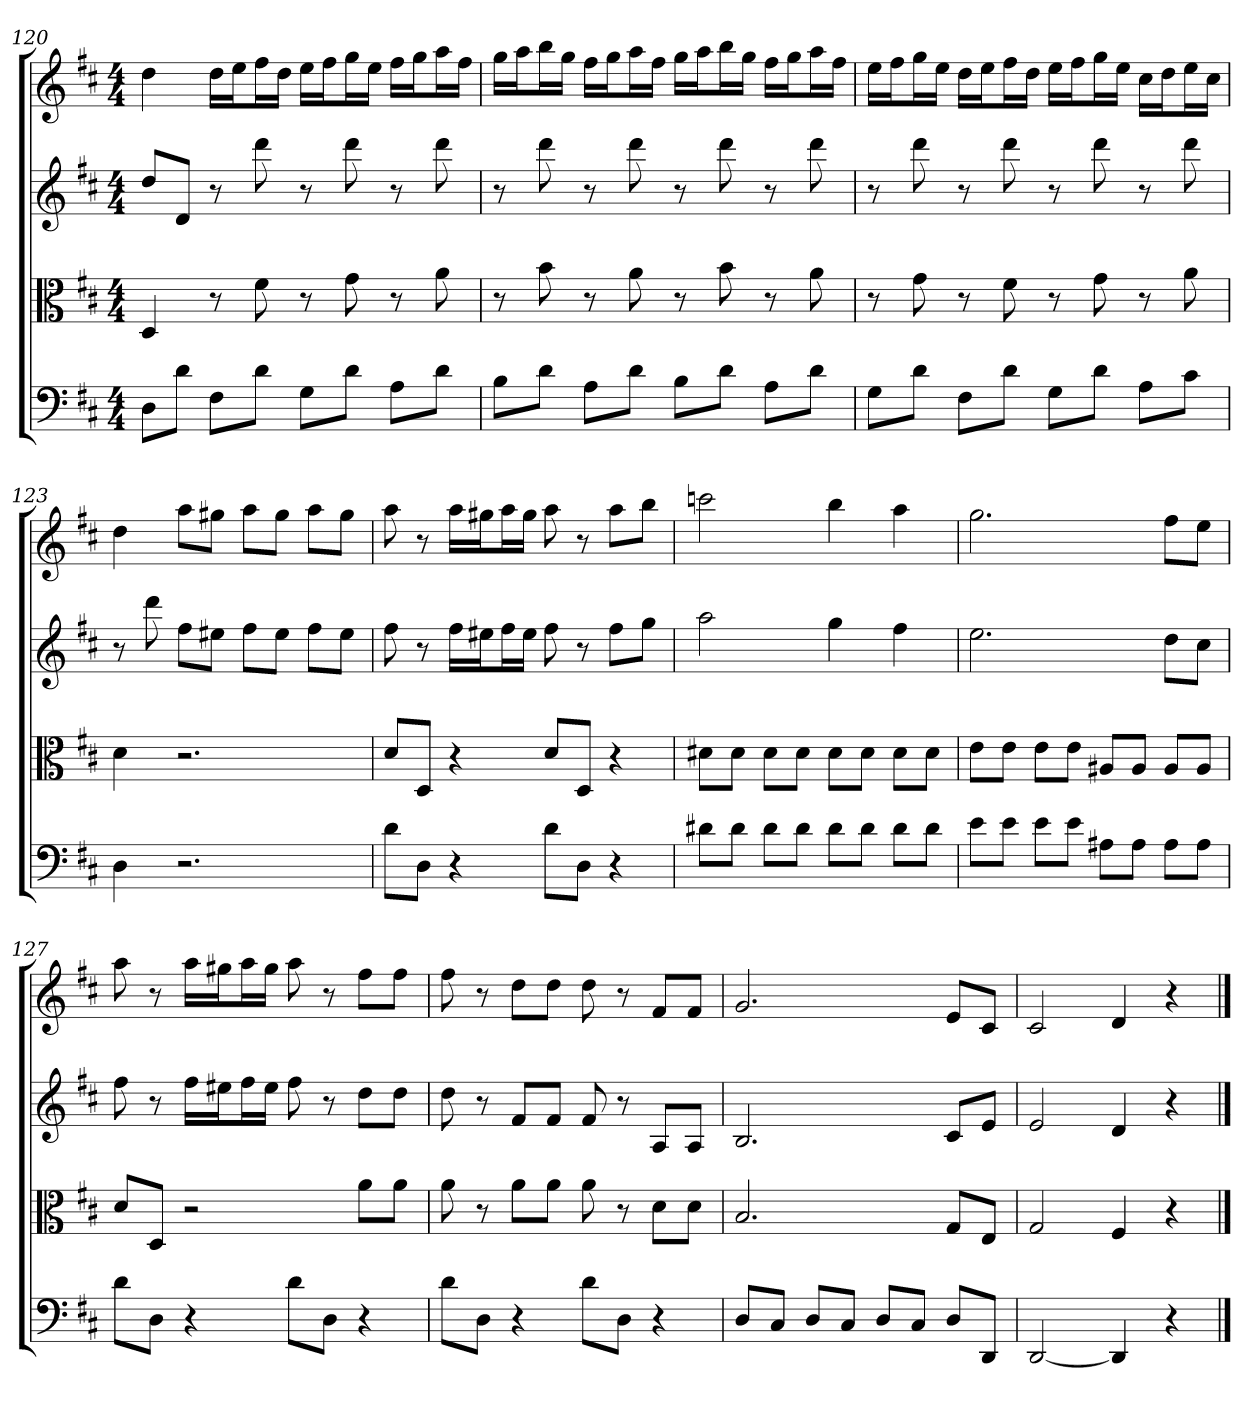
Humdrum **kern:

**kern	**kern	**kern	**kern
*part4	*part3	*part2	*part1
*staff4	*staff3	*staff2	*staff1
*clefF4	*clefC3	*clefG2	*clefG2
*k[f#c#]	*k[f#c#]	*k[f#c#]	*k[f#c#]
*D:	*D:	*D:	*D:
*M4/4	*M4/4	*M4/4	*M4/4
=120	=120	=120	=120
8D\L	4D	8dd/L	4dd
8d\J	.	8d/J	.
8F#\L	8r	8r	16dd\LL
.	.	.	16ee\J
8d\J	8f#	8ddd	16ff#\L
.	.	.	16dd\JJ
8G\L	8r	8r	16ee\LL
.	.	.	16ff#\J
8d\J	8g	8ddd	16gg\L
.	.	.	16ee\JJ
8A\L	8r	8r	16ff#\LL
.	.	.	16gg\J
8d\J	8a	8ddd	16aa\L
.	.	.	16ff#\JJ
=121	=121	=121	=121
8B\L	8r	8r	16gg\LL
.	.	.	16aa\J
8d\J	8b	8ddd	16bb\L
.	.	.	16gg\JJ
8A\L	8r	8r	16ff#\LL
.	.	.	16gg\J
8d\J	8a	8ddd	16aa\L
.	.	.	16ff#\JJ
8B\L	8r	8r	16gg\LL
.	.	.	16aa\J
8d\J	8b	8ddd	16bb\L
.	.	.	16gg\JJ
8A\L	8r	8r	16ff#\LL
.	.	.	16gg\J
8d\J	8a	8ddd	16aa\L
.	.	.	16ff#\JJ
=122	=122	=122	=122
8G\L	8r	8r	16ee\LL
.	.	.	16ff#\J
8d\J	8g	8ddd	16gg\L
.	.	.	16ee\JJ
8F#\L	8r	8r	16dd\LL
.	.	.	16ee\J
8d\J	8f#	8ddd	16ff#\L
.	.	.	16dd\JJ
8G\L	8r	8r	16ee\LL
.	.	.	16ff#\J
8d\J	8g	8ddd	16gg\L
.	.	.	16ee\JJ
8A\L	8r	8r	16cc#\LL
.	.	.	16dd\J
8c#\J	8a	8ddd	16ee\L
.	.	.	16cc#\JJ
=123	=123	=123	=123
4D	4d	8r	4dd
.	.	8ddd	.
2.r	2.r	8ff#\L	8aa\L
.	.	8ee#X\J	8gg#X\J
.	.	8ff#\L	8aa\L
.	.	8ee#\J	8gg#\J
.	.	8ff#\L	8aa\L
.	.	8ee#\J	8gg#\J
=124	=124	=124	=124
8d\L	8d/L	8ff#	8aa
8D\J	8D/J	8r	8r
4r	4r	16ff#\LL	16aa\LL
.	.	16ee#X\J	16gg#X\J
.	.	16ff#\L	16aa\L
.	.	16ee#\JJ	16gg#\JJ
8d\L	8d/L	8ff#	8aa
8D\J	8D/J	8r	8r
4r	4r	8ff#\L	8aa\L
.	.	8gg\J	8bb\J
=125	=125	=125	=125
8d#X\L	8d#X\L	2aa	2cccn
8d#\J	8d#\J	.	.
8d#\L	8d#\L	.	.
8d#\J	8d#\J	.	.
8d#\L	8d#\L	4gg	4bb
8d#\J	8d#\J	.	.
8d#\L	8d#\L	4ff#	4aa
8d#\J	8d#\J	.	.
=126	=126	=126	=126
8e\L	8e\L	2.ee	2.gg
8e\J	8e\J	.	.
8e\L	8e\L	.	.
8e\J	8e\J	.	.
8A#X\L	8A#X/L	.	.
8A#\J	8A#/J	.	.
8A#\L	8A#/L	8dd\L	8ff#\L
8A#\J	8A#/J	8cc#\J	8ee\J
=127	=127	=127	=127
8d\L	8d/L	8ff#	8aa
8D\J	8D/J	8r	8r
4r	2r	16ff#\LL	16aa\LL
.	.	16ee#X\J	16gg#X\J
.	.	16ff#\L	16aa\L
.	.	16ee#\JJ	16gg#\JJ
8d\L	.	8ff#	8aa
8D\J	.	8r	8r
4r	8a\L	8dd\L	8ff#\L
.	8a\J	8dd\J	8ff#\J
=128	=128	=128	=128
8d\L	8a	8dd	8ff#
8D\J	8r	8r	8r
4r	8a\L	8f#/L	8dd\L
.	8a\J	8f#/J	8dd\J
8d\L	8a	8f#	8dd
8D\J	8r	8r	8r
4r	8d\L	8A/L	8f#/L
.	8d\J	8A/J	8f#/J
=129	=129	=129	=129
8D/L	2.B	2.B	2.g
8C#/J	.	.	.
8D/L	.	.	.
8C#/J	.	.	.
8D/L	.	.	.
8C#/J	.	.	.
8D/L	8G/L	8c#/L	8e/L
8DD/J	8E/J	8e/J	8c#/J
=130	=130	=130	=130
[2DD	2G	2e	2c#
4DD]	4F#	4d	4d
4r	4r	4r	4r
==	==	==	==
*-	*-	*-	*-
